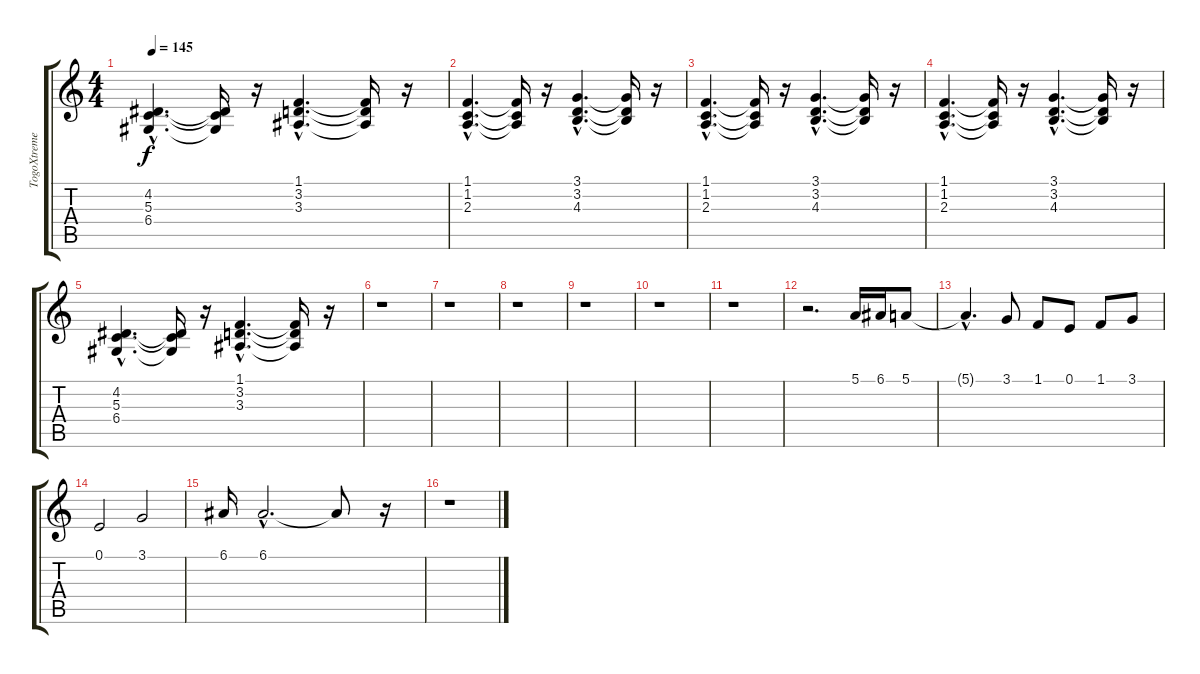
\track ("" "TogoXtreme") {instrument stringensemble1}
\staff {score tabs}
\tuning (E4 B3 G3 D3 A2 E2) {hide}
\ts (4 4)
\tempo 145
\clef g2
\ks c
(4.2{hac} 5.3{hac} 6.4{hac}).4{d dy f} (4.2{t} 5.3{t} 6.4{t}).16 r.16 (1.1{hac} 3.2{hac} 3.3{hac}).4{d} (1.1{t} 3.2{t} 3.3{t}).16 r.16 |
(1.1{hac} 1.2{hac} 2.3{hac}).4{d} (1.1{t} 1.2{t} 2.3{t}).16 r.16 (3.1{hac} 3.2{hac} 4.3{hac}).4{d} (3.1{t} 3.2{t} 4.3{t}).16 r.16 |
(1.1{hac} 1.2{hac} 2.3{hac}).4{d} (1.1{t} 1.2{t} 2.3{t}).16 r.16 (3.1{hac} 3.2{hac} 4.3{hac}).4{d} (3.1{t} 3.2{t} 4.3{t}).16 r.16 |
(1.1{hac} 1.2{hac} 2.3{hac}).4{d} (1.1{t} 1.2{t} 2.3{t}).16 r.16 (3.1{hac} 3.2{hac} 4.3{hac}).4{d} (3.1{t} 3.2{t} 4.3{t}).16 r.16 |
(4.2{hac} 5.3{hac} 6.4{hac}).4{d} (4.2{t} 5.3{t} 6.4{t}).16 r.16 (1.1{hac} 3.2{hac} 3.3{hac}).4{d} (1.1{t} 3.2{t} 3.3{t}).16 r.16 |
r.1 |
r.1 |
r.1 |
r.1 |
r.1 |
r.1 |
r.2{d} 5.1.16 6.1.16 5.1.8 |
5.1{hac t}.4{d} 3.1.8 1.1.8 0.1.8 1.1.8 3.1.8 |
0.1.2 3.1.2 |
6.1.16 6.1{hac}.2{d} 6.1{t}.8 r.16 |
r.1
